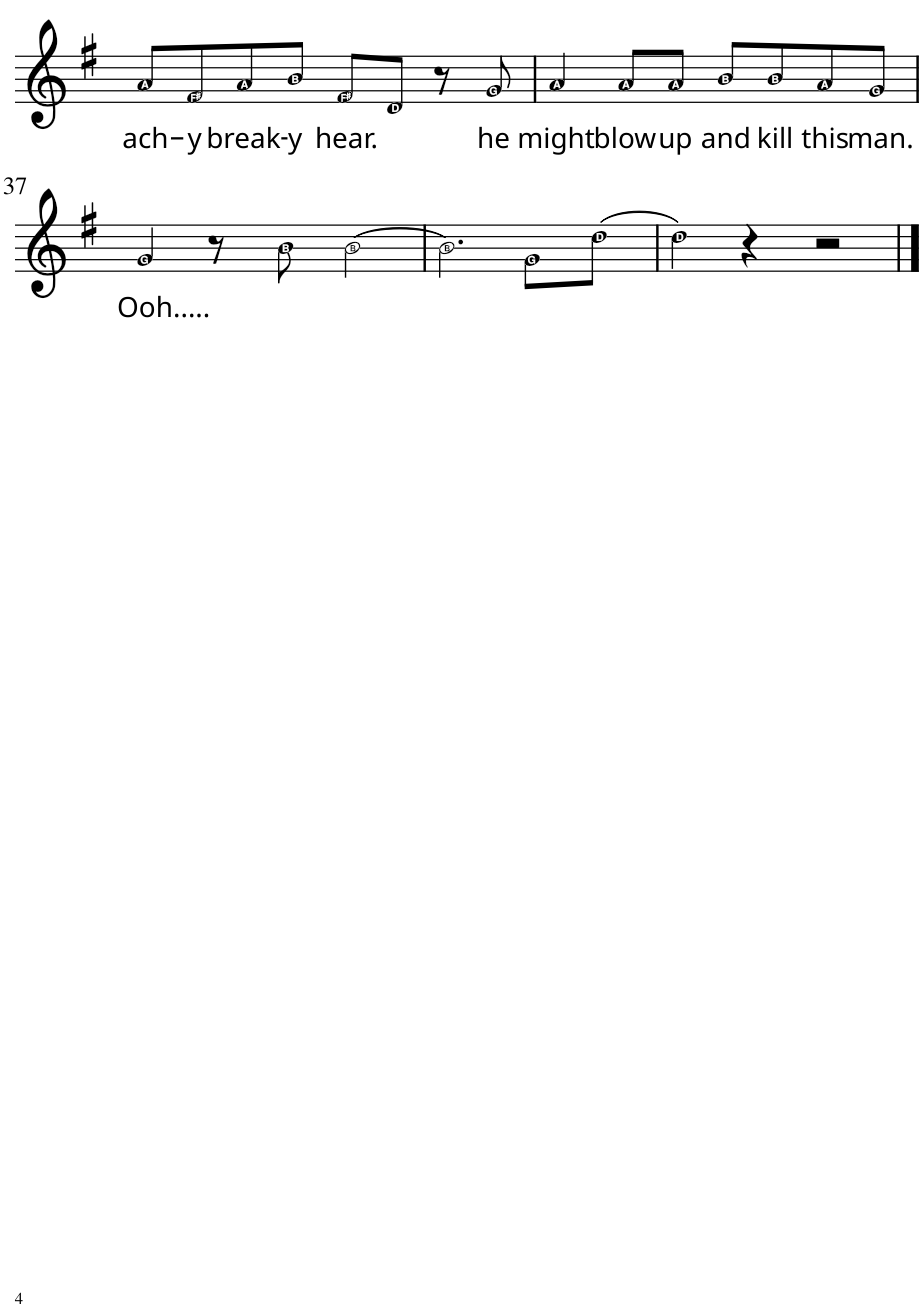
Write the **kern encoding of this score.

**kern	**text
*part1	*part1
*staff1	*staff1
*I"Piano	*
*I'Pno	*
!!LO:PB:g=z
*clefG2	*
*k[f#]	*
*M4/4	*
=35	=35
!	!LO:LY:b
8a!/L	ach-
!	!LO:LY:b
8f#!/	-y
!	!LO:LY:b
8a!/	break-
!	!LO:LY:b
8b!/J	-y
!	!LO:LY:b
8f#!/L	hear.
8d!/J	.
8r	.
!	!LO:LY:b
8g!/	he
=36	=36
!	!LO:LY:b
4a!/	might
!	!LO:LY:b
8a!/L	blow
!	!LO:LY:b
8a!/J	up
!	!LO:LY:b
8b!/L	and
!	!LO:LY:b
8b!/	kill
!	!LO:LY:b
8a!/	this
!	!LO:LY:b
8g!/J	man.
!!LO:LB:g=z
=37	=37
!	!LO:LY:b
4g!/	Ooh.....
8r	.
8b!\	.
[2b!\	.
=38	=38
2.b!\]	.
8g!\L	.
[8dd!\J	.
=39	=39
4dd!\]	.
4r	.
2r	.
==	==
*-	*-
